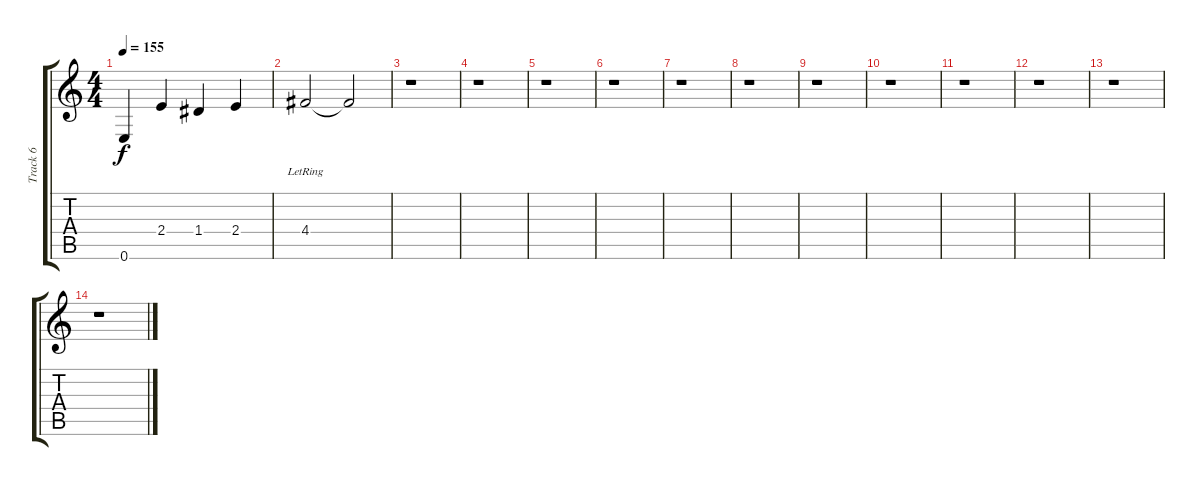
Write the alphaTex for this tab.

\track ("Track 6" "Track 6") {instrument distortionguitar}
\staff {score tabs}
\tuning (E4 B3 G3 D3 A2 E2) {hide}
\ts (4 4)
\tempo 155
\clef g2
\ks c
0.6{t}.4{dy f} 2.4.4 1.4.4 2.4.4 |
4.4{lr}.2 4.4{t}.2{volume 10} |
r.1 |
r.1 |
r.1 |
r.1 |
r.1 |
r.1 |
r.1 |
r.1 |
r.1 |
r.1 |
r.1 |
r.1
